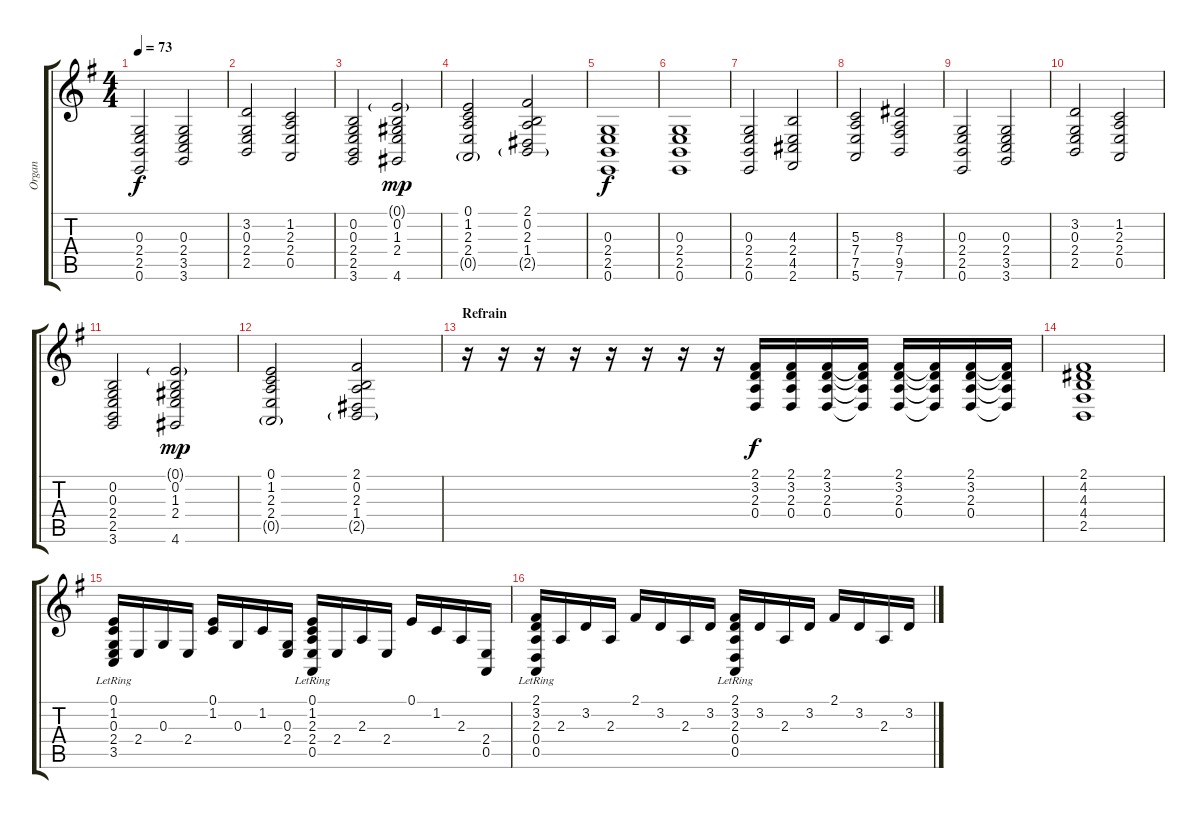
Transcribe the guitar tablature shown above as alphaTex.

\track ("Organ" "Organ") {instrument churchorgan}
\staff {score tabs}
\tuning (E4 B3 G3 D3 A2 E2) {hide}
\ts (4 4)
\tempo 73
\clef g2
\ks g
(0.3 2.4 2.5 0.6).2{dy f} (0.3 2.4 3.5 3.6).2 |
(3.2 0.3 2.4 2.5).2 (1.2 2.3 2.4 0.5).2 |
(0.2 0.3 2.4 2.5 3.6).2 (0.1{g} 0.2 1.3 2.4 4.6).2{dy mp} |
(0.1 1.2 2.3 2.4 0.5{g}).2 (2.1 0.2 2.3 1.4 2.5{g}).2 |
(0.3 2.4 2.5 0.6).1{dy f} |
(0.3 2.4 2.5 0.6).1 |
(0.3 2.4 2.5 0.6).2 (4.3 2.4 4.5 2.6).2 |
(5.3 7.4 7.5 5.6).2 (8.3 7.4 9.5 7.6).2 |
(0.3 2.4 2.5 0.6).2 (0.3 2.4 3.5 3.6).2 |
(3.2 0.3 2.4 2.5).2 (1.2 2.3 2.4 0.5).2 |
(0.2 0.3 2.4 2.5 3.6).2 (0.1{g} 0.2 1.3 2.4 4.6).2{dy mp} |
(0.1 1.2 2.3 2.4 0.5{g}).2 (2.1 0.2 2.3 1.4 2.5{g}).2 |
\section ("" "Refrain")
r.16 r.16 r.16 r.16 r.16 r.16 r.16 r.16 (2.1 3.2 2.3 0.4).16{dy f} (2.1 3.2 2.3 0.4).16 (2.1 3.2 2.3 0.4).16 (2.1{t} 3.2{t} 2.3{t} 0.4{t}).16 (2.1 3.2 2.3 0.4).16 (2.1{t} 3.2{t} 2.3{t} 0.4{t}).16 (2.1 3.2 2.3 0.4).16 (2.1{t} 3.2{t} 2.3{t} 0.4{t}).16 |
(2.1 4.2 4.3 4.4 2.5).1 |
(0.1{lr} 1.2{lr} 0.3{lr} 2.4{lr} 3.5{lr}).16 2.4.16 0.3.16 2.4.16 (0.1 1.2).16 0.3.16 1.2.16 (0.3 2.4).16 (0.1{lr} 1.2{lr} 2.3{lr} 2.4{lr} 0.5).16 2.4.16 2.3.16 2.4.16 0.1.16 1.2.16 2.3.16 (2.4 0.5).16 |
(2.1{lr} 3.2{lr} 2.3{lr} 0.4{lr} 0.5{lr}).16 2.3.16 3.2.16 2.3.16 2.1.16 3.2.16 2.3.16 3.2.16 (2.1{lr} 3.2{lr} 2.3{lr} 0.4{lr} 0.5{lr}).16 3.2.16 2.3.16 3.2.16 2.1.16 3.2.16 2.3.16 3.2.16
